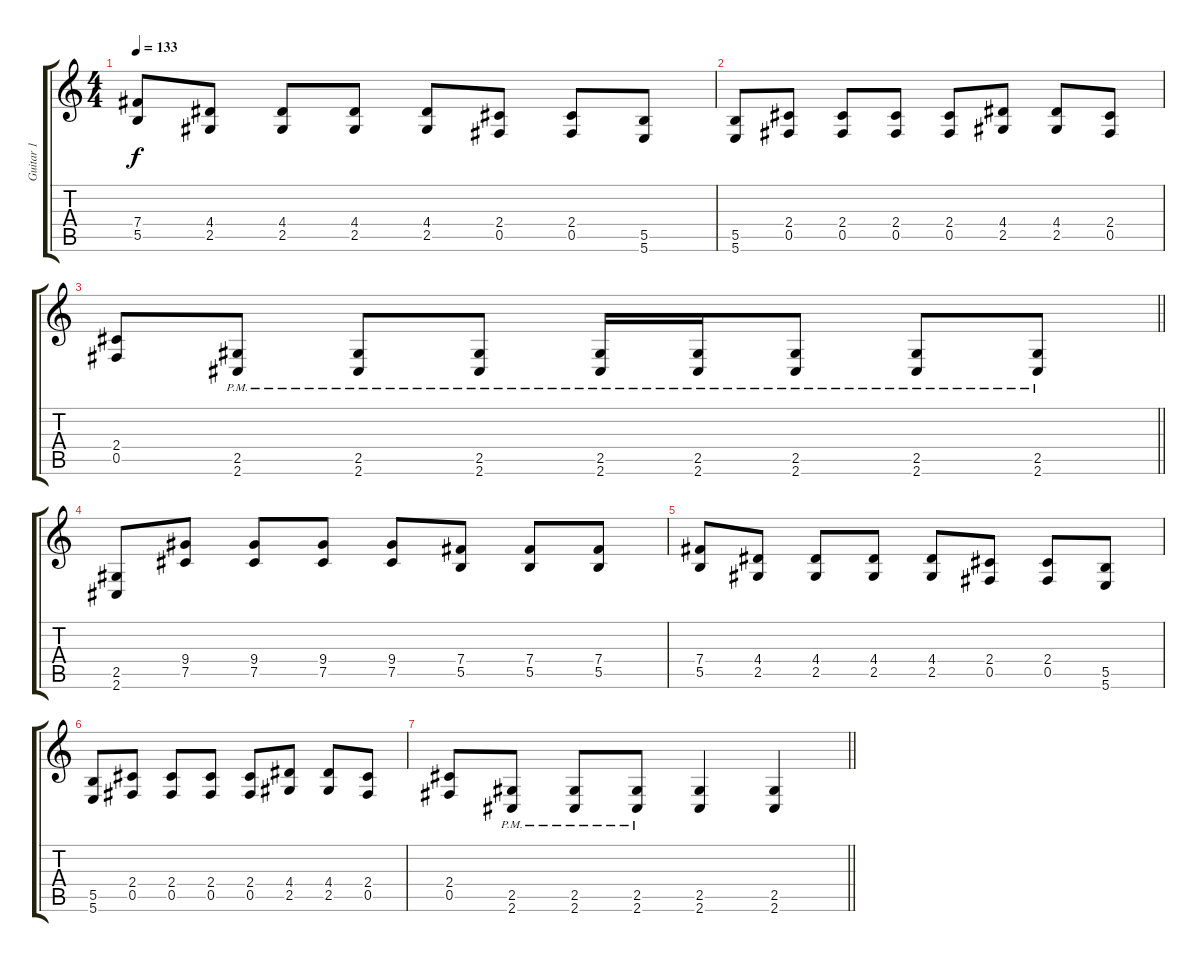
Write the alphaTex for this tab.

\track ("Guitar 1" "Guitar 1") {instrument distortionguitar}
\staff {score tabs}
\tuning (Db4 Ab3 E3 B2 Gb2 B1) {hide}
\ts (4 4)
\tempo 133
\clef g2
\ks c
(7.4 5.5).8{dy f} (4.4 2.5).8 (4.4 2.5).8 (4.4 2.5).8 (4.4 2.5).8 (2.4 0.5).8 (2.4 0.5).8 (5.5 5.6).8 |
(5.5 5.6).8 (2.4 0.5).8 (2.4 0.5).8 (2.4 0.5).8 (2.4 0.5).8 (4.4 2.5).8 (4.4 2.5).8 (2.4 0.5).8 |
\barLineRight lightlight
(2.4 0.5).8 (2.5{pm} 2.6{pm}).8 (2.5{pm} 2.6{pm}).8 (2.5{pm} 2.6{pm}).8 (2.5{pm} 2.6{pm}).16 (2.5{pm} 2.6{pm}).16 (2.5{pm} 2.6{pm}).8 (2.5{pm} 2.6{pm}).8 (2.5{pm} 2.6{pm}).8 |
(2.5 2.6).8 (9.4 7.5).8 (9.4 7.5).8 (9.4 7.5).8 (9.4 7.5).8 (7.4 5.5).8 (7.4 5.5).8 (7.4 5.5).8 |
(7.4 5.5).8 (4.4 2.5).8 (4.4 2.5).8 (4.4 2.5).8 (4.4 2.5).8 (2.4 0.5).8 (2.4 0.5).8 (5.5 5.6).8 |
(5.5 5.6).8 (2.4 0.5).8 (2.4 0.5).8 (2.4 0.5).8 (2.4 0.5).8 (4.4 2.5).8 (4.4 2.5).8 (2.4 0.5).8 |
\barLineRight lightlight
(2.4 0.5).8 (2.5{pm} 2.6{pm}).8 (2.5{pm} 2.6{pm}).8 (2.5{pm} 2.6{pm}).8 (2.5 2.6).4 (2.5 2.6).4
